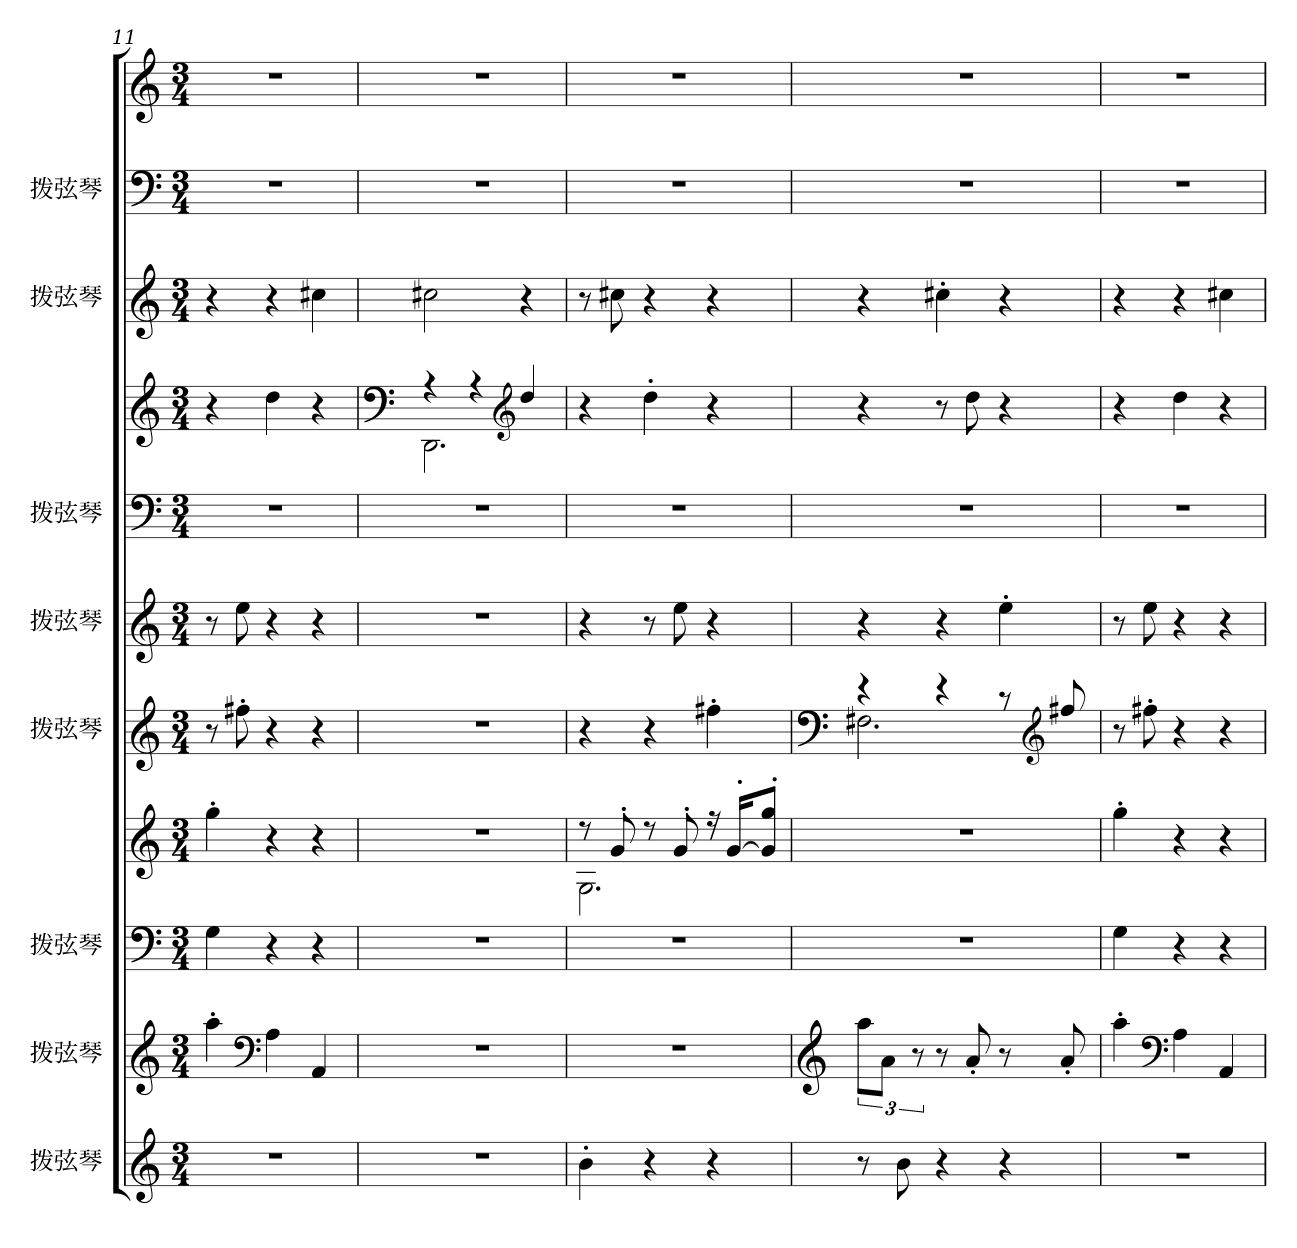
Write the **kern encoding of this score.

**kern	**kern	**kern	**kern	**kern	**kern	**kern	**kern	**kern	**kern	**kern
*part8	*part7	*part6	*part6	*part5	*part4	*part3	*part3	*part2	*part1	*part1
*staff11	*staff10	*staff9	*staff8	*staff7	*staff6	*staff5	*staff4	*staff3	*staff2	*staff1
*I"拨弦琴	*I"拨弦琴	*I"拨弦琴	*	*I"拨弦琴	*I"拨弦琴	*I"拨弦琴	*	*I"拨弦琴	*I"拨弦琴	*
*clefG2	*clefG2	*clefF4	*clefG2	*clefG2	*clefG2	*clefF4	*clefG2	*clefG2	*clefF4	*clefG2
*k[]	*k[]	*k[]	*k[]	*k[]	*k[]	*k[]	*k[]	*k[]	*k[]	*k[]
*M3/4	*M3/4	*M3/4	*M3/4	*M3/4	*M3/4	*M3/4	*M3/4	*M3/4	*M3/4	*M3/4
=11	=11	=11	=11	=11	=11	=11	=11	=11	=11	=11
2.r	4aa'\	4G\	4gg'\	8r	8r	2.r	4r	4r	2.r	2.r
.	.	.	.	8ff#X'\	8ee\	.	.	.	.	.
*	*clefF4	*	*	*	*	*	*	*	*	*
.	4A\	4r	4r	4r	4r	.	4dd\	4r	.	.
.	4AA/	4r	4r	4r	4r	.	4r	4cc#X\	.	.
=12	=12	=12	=12	=12	=12	=12	=12	=12	=12	=12
*	*	*	*	*	*	*	*clefF4	*	*	*
*	*	*	*	*	*	*	*^	*	*	*
2.r	2.r	2.r	2.r	2.r	2.r	2.r	4r	2.DD\	2cc#X\	2.r	2.r
.	.	.	.	.	.	.	4r	.	.	.	.
*	*	*	*	*	*	*	*clefG2	*	*	*	*
.	.	.	.	.	.	.	4dd/	.	4r	.	.
*	*	*	*	*	*	*	*v	*v	*	*	*
=13	=13	=13	=13	=13	=13	=13	=13	=13	=13	=13
*	*	*	*^	*	*	*	*	*	*	*
4b'\	2.r	2.r	8r	2.G\	4r	4r	2.r	4r	8r	2.r	2.r
.	.	.	8g'/	.	.	.	.	.	8cc#X\	.	.
4r	.	.	8r	.	4r	8r	.	4dd'\	4r	.	.
.	.	.	8g'/	.	.	8ee\	.	.	.	.	.
4r	.	.	16r	.	4ff#X'\	4r	.	4r	4r	.	.
.	.	.	[16g'/KL	.	.	.	.	.	.	.	.
.	.	.	8g/]' 8gg/'J	.	.	.	.	.	.	.	.
*	*	*	*v	*v	*	*	*	*	*	*	*
!!LO:PB:g=z
=14	=14	=14	=14	=14	=14	=14	=14	=14	=14	=14
*	*clefG2	*	*	*clefF4	*	*	*	*	*	*
*	*	*	*	*^	*	*	*	*	*	*
8r	12aa\L	2.r	2.r	4r	2.F#X\	4r	2.r	4r	4r	2.r	2.r
.	12a\J	.	.	.	.	.	.	.	.	.	.
8b\	.	.	.	.	.	.	.	.	.	.	.
.	12r	.	.	.	.	.	.	.	.	.	.
4r	8r	.	.	4r	.	4r	.	8r	4cc#X'\	.	.
.	8a'/	.	.	.	.	.	.	8dd\	.	.	.
4r	8r	.	.	8r	.	4ee'\	.	4r	4r	.	.
*	*	*	*	*clefG2	*	*	*	*	*	*	*
.	8a'/	.	.	8ff#X/	.	.	.	.	.	.	.
*	*	*	*	*v	*v	*	*	*	*	*	*
=15	=15	=15	=15	=15	=15	=15	=15	=15	=15	=15
2.r	4aa'\	4G\	4gg'\	8r	8r	2.r	4r	4r	2.r	2.r
.	.	.	.	8ff#X'\	8ee\	.	.	.	.	.
*	*clefF4	*	*	*	*	*	*	*	*	*
.	4A\	4r	4r	4r	4r	.	4dd\	4r	.	.
.	4AA/	4r	4r	4r	4r	.	4r	4cc#X\	.	.
=	=	=	=	=	=	=	=	=	=	=
*-	*-	*-	*-	*-	*-	*-	*-	*-	*-	*-
